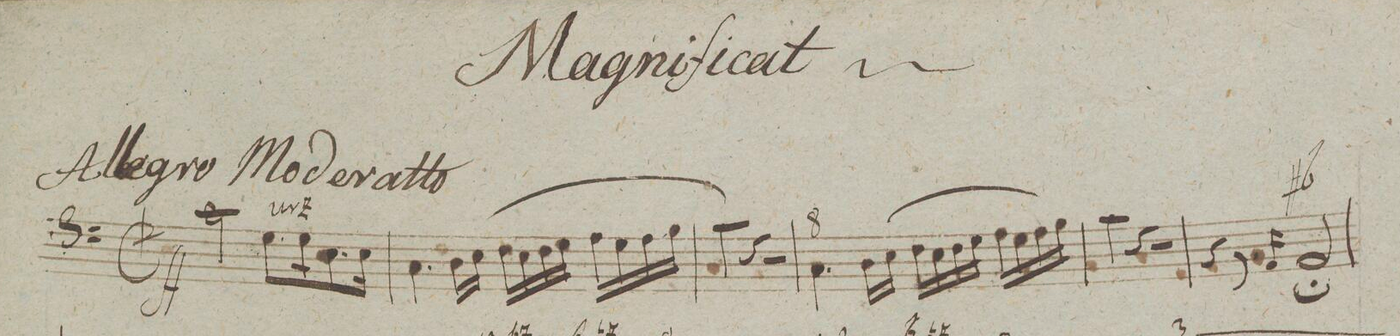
**kern	**fba	**dynam
*I"Organo	*	*
*clefF4	*	*
*k[]	*	*
*met(c|)	*	*
*M2/2	*	*
*2\right	*	*
2c\	.	ff
8.G\L	.	.
16G\K	.	.
8.E\	.	.
16E\Jk	.	.
=2	=2	=2
4.C\	.	.
16D\LL	.	.
(16E\JJ	.	.
16F\LL	.	.
16E\	.	.
16F\	.	.
16G\JJ	.	.
16A\LL	.	.
16G\	.	.
16A\	.	.
16B\JJ	.	.
=3	=3	=3
4c\)	.	.
4r	.	.
2r	.	.
=4	=4	=4
4.C\	8	.
(16D\LL	.	.
16E\JJ	.	.
16F\LL	.	.
16E\	.	.
16F\	.	.
16G\JJ	.	.
16A\LL	.	.
16G\	.	.
16A\	.	.
16B\JJ	.	.
=5	=5	=5
4c\)	.	.
4r	.	.
2r	.	.
=6	=6	=6
4r	.	.
8.r	.	.
16AA/	.	.
2AA;</	#6	.
=7	=7	=7
*-	*-	*-
